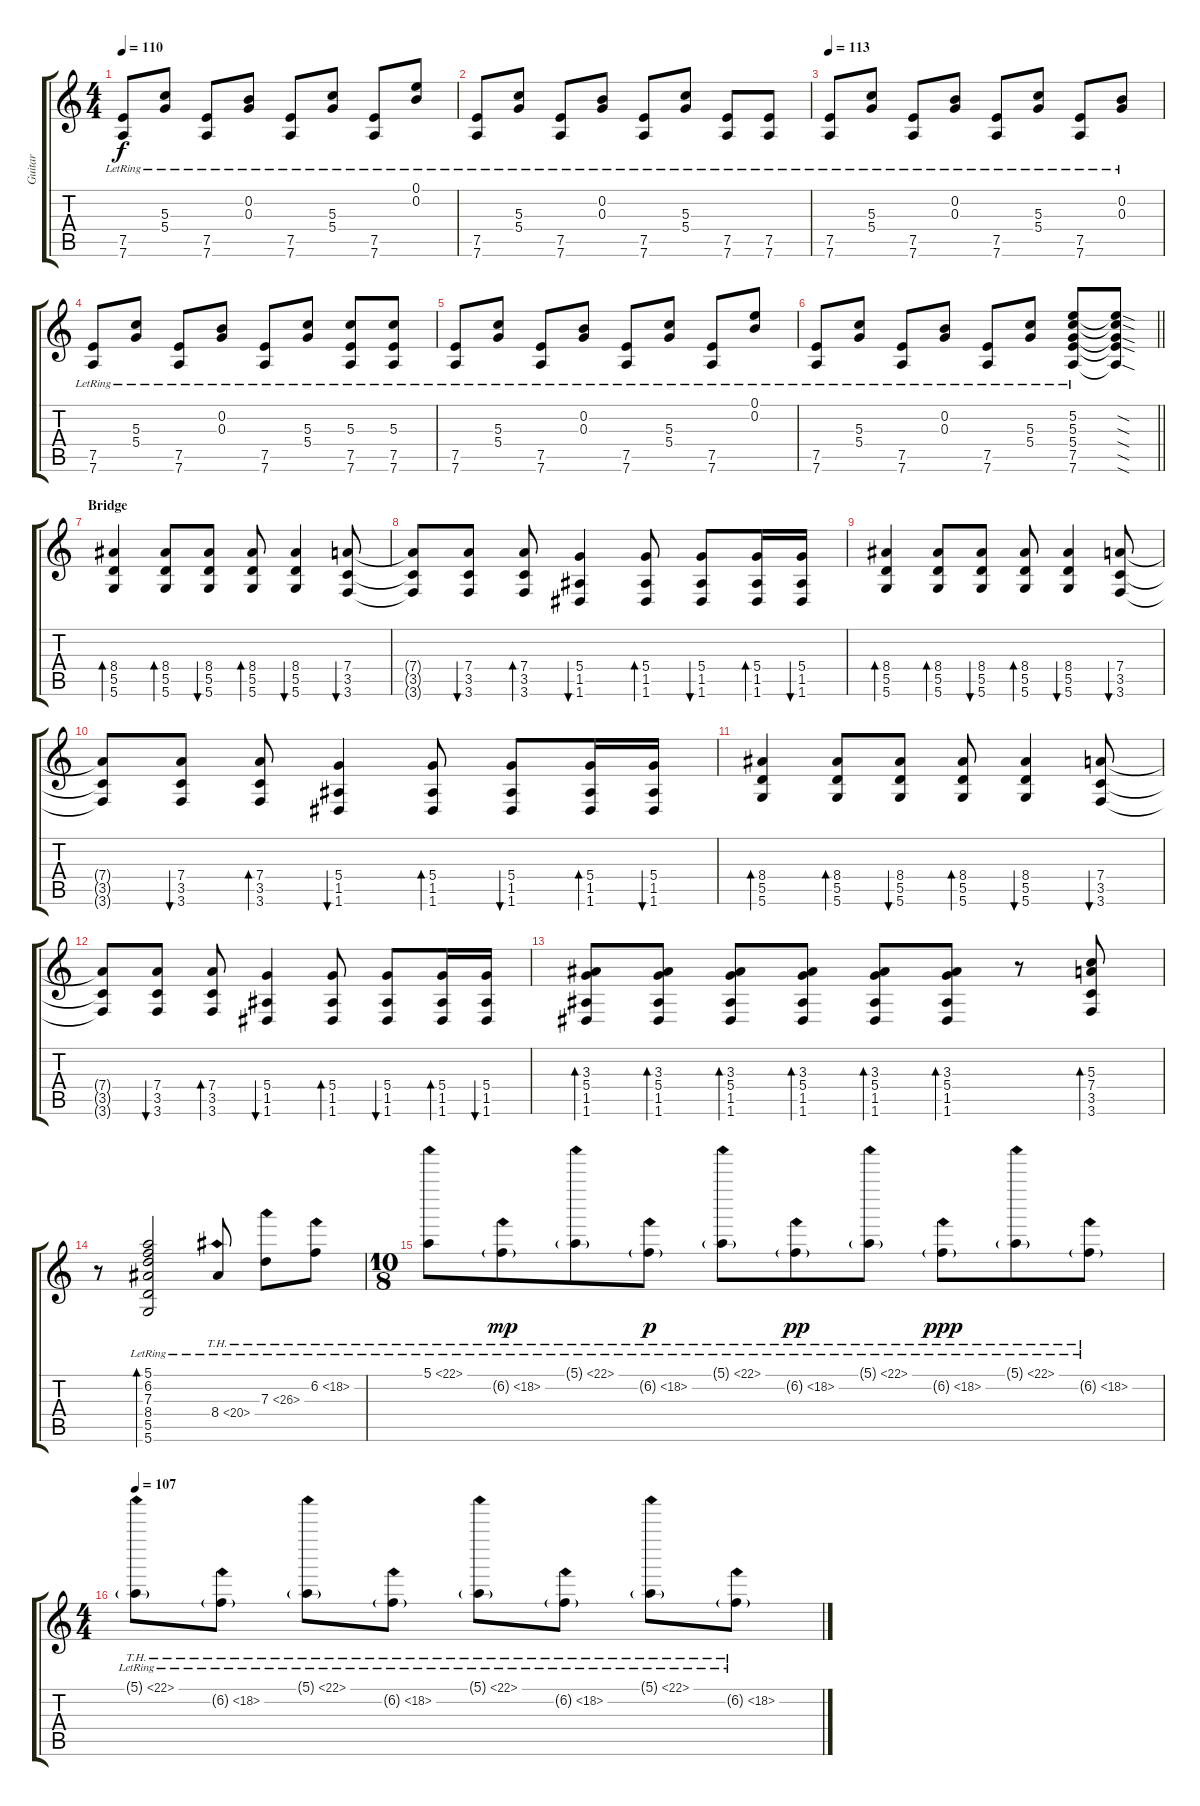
\track ("Guitar" "Guitar") {instrument acousticguitarsteel}
\staff {score tabs}
\tuning (E4 B3 G3 D3 A2 D2) {hide}
\ts (4 4)
\tempo 110
\clef g2
\ks c
(7.5{lr} 7.6{lr}).8{dy f} (5.3{lr} 5.4{lr}).8 (7.5{lr} 7.6{lr}).8 (0.2{lr} 0.3{lr}).8 (7.5{lr} 7.6{lr}).8 (5.3{lr} 5.4{lr}).8 (7.5{lr} 7.6{lr}).8 (0.1 0.2{lr}).8 |
(7.5{lr} 7.6{lr}).8 (5.3{lr} 5.4{lr}).8 (7.5{lr} 7.6{lr}).8 (0.2{lr} 0.3{lr}).8 (7.5{lr} 7.6{lr}).8 (5.3{lr} 5.4{lr}).8 (7.5{lr} 7.6{lr}).8 (7.5{lr} 7.6{lr}).8 |
\tempo 113
(7.5{lr} 7.6{lr}).8 (5.3{lr} 5.4{lr}).8 (7.5{lr} 7.6{lr}).8 (0.2{lr} 0.3{lr}).8 (7.5{lr} 7.6{lr}).8 (5.3{lr} 5.4{lr}).8 (7.5{lr} 7.6{lr}).8 (0.2{lr} 0.3{lr}).8 |
(7.5{lr} 7.6{lr}).8 (5.3{lr} 5.4{lr}).8 (7.5{lr} 7.6{lr}).8 (0.2{lr} 0.3{lr}).8 (7.5{lr} 7.6{lr}).8 (5.3{lr} 5.4{lr}).8 (5.3 7.5{lr} 7.6{lr}).8 (5.3 7.5{lr} 7.6{lr}).8 |
(7.5{lr} 7.6{lr}).8 (5.3{lr} 5.4{lr}).8 (7.5{lr} 7.6{lr}).8 (0.2{lr} 0.3{lr}).8 (7.5{lr} 7.6{lr}).8 (5.3{lr} 5.4{lr}).8 (7.5{lr} 7.6{lr}).8 (0.1 0.2{lr}).8 |
\barLineRight lightlight
(7.5{lr} 7.6{lr}).8 (5.3{lr} 5.4{lr}).8 (7.5{lr} 7.6{lr}).8 (0.2{lr} 0.3{lr}).8 (7.5{lr} 7.6{lr}).8 (5.3{lr} 5.4{lr}).8 (5.2 5.3 5.4 7.5{lr} 7.6{lr}).8 (5.2{sod t} 5.3{sod t} 5.4{sod t} 7.5{sod t} 7.6{sod t}).8 |
\section ("" "Bridge")
(8.4 5.5 5.6).4{bd 30} (8.4 5.5 5.6).8{bd 30} (8.4 5.5 5.6).8{bu 30} (8.4 5.5 5.6).8{bd 30} (8.4 5.5 5.6).4{bu 30} (7.4 3.5 3.6).8{bu 30} |
(7.4{t} 3.5{t} 3.6{t}).8 (7.4 3.5 3.6).8{bu 30} (7.4 3.5 3.6).8{bd 30} (5.4 1.5 1.6).4{bu 30} (5.4 1.5 1.6).8{bd 30} (5.4 1.5 1.6).8{bu 30} (5.4 1.5 1.6).16{bd 30} (5.4 1.5 1.6).16{bu 30} |
(8.4 5.5 5.6).4{bd 30} (8.4 5.5 5.6).8{bd 30} (8.4 5.5 5.6).8{bu 30} (8.4 5.5 5.6).8{bd 30} (8.4 5.5 5.6).4{bu 30} (7.4 3.5 3.6).8{bu 30} |
(7.4{t} 3.5{t} 3.6{t}).8 (7.4 3.5 3.6).8{bu 30} (7.4 3.5 3.6).8{bd 30} (5.4 1.5 1.6).4{bu 30} (5.4 1.5 1.6).8{bd 30} (5.4 1.5 1.6).8{bu 30} (5.4 1.5 1.6).16{bd 30} (5.4 1.5 1.6).16{bu 30} |
(8.4 5.5 5.6).4{bd 30} (8.4 5.5 5.6).8{bd 30} (8.4 5.5 5.6).8{bu 30} (8.4 5.5 5.6).8{bd 30} (8.4 5.5 5.6).4{bu 30} (7.4 3.5 3.6).8{bu 30} |
(7.4{t} 3.5{t} 3.6{t}).8 (7.4 3.5 3.6).8{bu 30} (7.4 3.5 3.6).8{bd 30} (5.4 1.5 1.6).4{bu 30} (5.4 1.5 1.6).8{bd 30} (5.4 1.5 1.6).8{bu 30} (5.4 1.5 1.6).16{bd 30} (5.4 1.5 1.6).16{bu 30} |
(3.3 5.4 1.5 1.6).8{bd 30} (3.3 5.4 1.5 1.6).8{bd 30} (3.3 5.4 1.5 1.6).8{bd 30} (3.3 5.4 1.5 1.6).8{bd 30} (3.3 5.4 1.5 1.6).8{bd 30} (3.3 5.4 1.5 1.6).8{bd 30} r.8 (5.3 7.4 3.5 3.6).8{bd 30} |
r.8 (5.1{lr} 6.2{lr} 7.3{lr} 8.4{lr} 5.5{lr} 5.6{lr}).2{bd 30} 8.4{th 12 lr}.8 7.3{th 19 lr}.8 6.2{th 12 lr}.8 |
\ts (10 8)
5.1{th 17 lr}.8 6.2{th 12 g lr}.8{dy mp} 5.1{th 17 g lr}.8 6.2{th 12 g lr}.8{dy p} 5.1{th 17 g lr}.8 6.2{th 12 g lr}.8{dy pp} 5.1{th 17 g lr}.8 6.2{th 12 g lr}.8{dy ppp} 5.1{th 17 g lr}.8 6.2{th 12 g lr}.8 |
\ts (4 4)
\tempo 107
5.1{th 17 g lr}.8 6.2{th 12 g lr}.8 5.1{th 17 g lr}.8 6.2{th 12 g lr}.8 5.1{th 17 g lr}.8 6.2{th 12 g lr}.8 5.1{th 17 g lr}.8 6.2{th 12 g lr}.8
